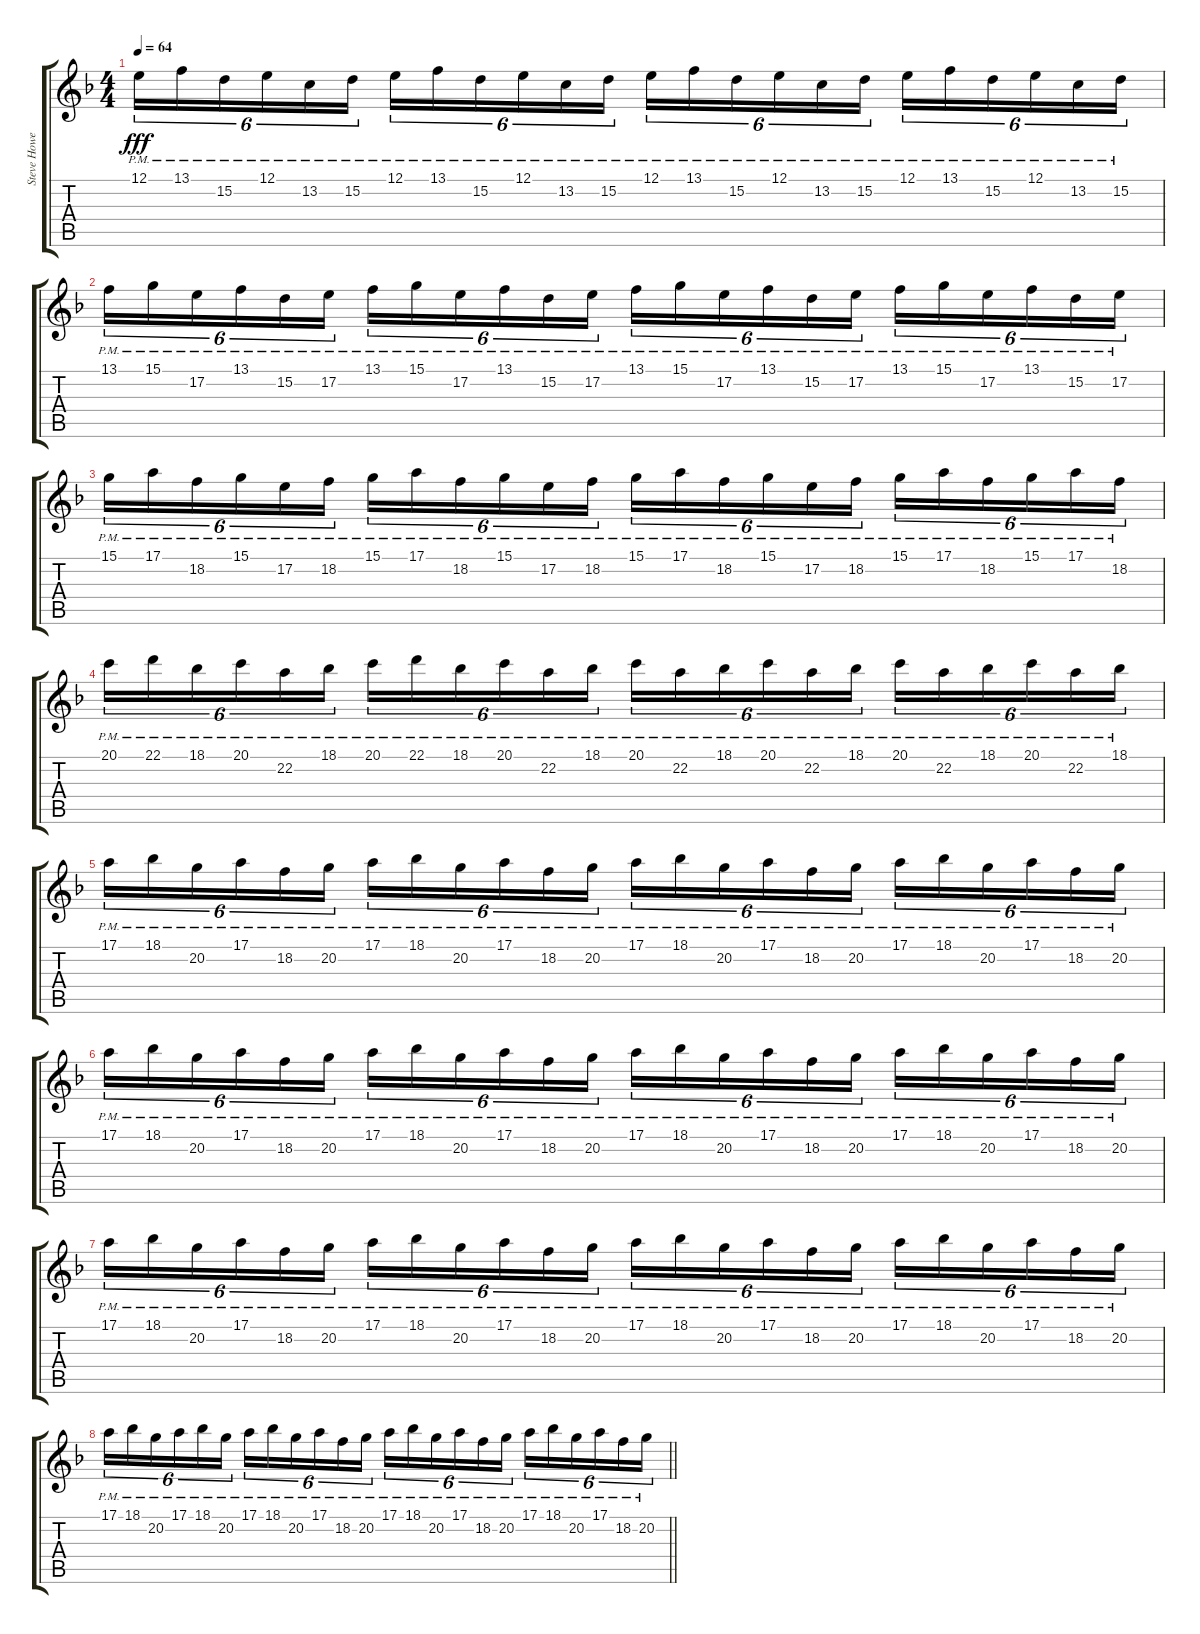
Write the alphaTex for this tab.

\track ("Steve Howe 1" "Steve Howe") {instrument shamisen}
\staff {score tabs}
\tuning (E4 B3 G3 D3 A2 E2) {hide}
\ts (4 4)
\tempo 64
\clef g2
\ks f
12.1{pm}.16{tu (6 4) dy fff} 13.1{pm}.16{tu (6 4)} 15.2{pm}.16{tu (6 4)} 12.1{pm}.16{tu (6 4)} 13.2{pm}.16{tu (6 4)} 15.2{pm}.16{tu (6 4)} 12.1{pm}.16{tu (6 4)} 13.1{pm}.16{tu (6 4)} 15.2{pm}.16{tu (6 4)} 12.1{pm}.16{tu (6 4)} 13.2{pm}.16{tu (6 4)} 15.2{pm}.16{tu (6 4)} 12.1{pm}.16{tu (6 4)} 13.1{pm}.16{tu (6 4)} 15.2{pm}.16{tu (6 4)} 12.1{pm}.16{tu (6 4)} 13.2{pm}.16{tu (6 4)} 15.2{pm}.16{tu (6 4)} 12.1{pm}.16{tu (6 4)} 13.1{pm}.16{tu (6 4)} 15.2{pm}.16{tu (6 4)} 12.1{pm}.16{tu (6 4)} 13.2{pm}.16{tu (6 4)} 15.2{pm}.16{tu (6 4)} |
13.1{pm}.16{tu (6 4)} 15.1{pm}.16{tu (6 4)} 17.2{pm}.16{tu (6 4)} 13.1{pm}.16{tu (6 4)} 15.2{pm}.16{tu (6 4)} 17.2{pm}.16{tu (6 4)} 13.1{pm}.16{tu (6 4)} 15.1{pm}.16{tu (6 4)} 17.2{pm}.16{tu (6 4)} 13.1{pm}.16{tu (6 4)} 15.2{pm}.16{tu (6 4)} 17.2{pm}.16{tu (6 4)} 13.1{pm}.16{tu (6 4)} 15.1{pm}.16{tu (6 4)} 17.2{pm}.16{tu (6 4)} 13.1{pm}.16{tu (6 4)} 15.2{pm}.16{tu (6 4)} 17.2{pm}.16{tu (6 4)} 13.1{pm}.16{tu (6 4)} 15.1{pm}.16{tu (6 4)} 17.2{pm}.16{tu (6 4)} 13.1{pm}.16{tu (6 4)} 15.2{pm}.16{tu (6 4)} 17.2{pm}.16{tu (6 4)} |
15.1{pm}.16{tu (6 4)} 17.1{pm}.16{tu (6 4)} 18.2{pm}.16{tu (6 4)} 15.1{pm}.16{tu (6 4)} 17.2{pm}.16{tu (6 4)} 18.2{pm}.16{tu (6 4)} 15.1{pm}.16{tu (6 4)} 17.1{pm}.16{tu (6 4)} 18.2{pm}.16{tu (6 4)} 15.1{pm}.16{tu (6 4)} 17.2{pm}.16{tu (6 4)} 18.2{pm}.16{tu (6 4)} 15.1{pm}.16{tu (6 4)} 17.1{pm}.16{tu (6 4)} 18.2{pm}.16{tu (6 4)} 15.1{pm}.16{tu (6 4)} 17.2{pm}.16{tu (6 4)} 18.2{pm}.16{tu (6 4)} 15.1{pm}.16{tu (6 4)} 17.1{pm}.16{tu (6 4)} 18.2{pm}.16{tu (6 4)} 15.1{pm}.16{tu (6 4)} 17.1{pm}.16{tu (6 4)} 18.2{pm}.16{tu (6 4)} |
20.1{pm}.16{tu (6 4)} 22.1{pm}.16{tu (6 4)} 18.1{pm}.16{tu (6 4)} 20.1{pm}.16{tu (6 4)} 22.2{pm}.16{tu (6 4)} 18.1{pm}.16{tu (6 4)} 20.1{pm}.16{tu (6 4)} 22.1{pm}.16{tu (6 4)} 18.1{pm}.16{tu (6 4)} 20.1{pm}.16{tu (6 4)} 22.2{pm}.16{tu (6 4)} 18.1{pm}.16{tu (6 4)} 20.1{pm}.16{tu (6 4)} 22.2{pm}.16{tu (6 4)} 18.1{pm}.16{tu (6 4)} 20.1{pm}.16{tu (6 4)} 22.2{pm}.16{tu (6 4)} 18.1{pm}.16{tu (6 4)} 20.1{pm}.16{tu (6 4)} 22.2{pm}.16{tu (6 4)} 18.1{pm}.16{tu (6 4)} 20.1{pm}.16{tu (6 4)} 22.2{pm}.16{tu (6 4)} 18.1{pm}.16{tu (6 4)} |
17.1{pm}.16{tu (6 4)} 18.1{pm}.16{tu (6 4)} 20.2{pm}.16{tu (6 4)} 17.1{pm}.16{tu (6 4)} 18.2{pm}.16{tu (6 4)} 20.2{pm}.16{tu (6 4)} 17.1{pm}.16{tu (6 4)} 18.1{pm}.16{tu (6 4)} 20.2{pm}.16{tu (6 4)} 17.1{pm}.16{tu (6 4)} 18.2{pm}.16{tu (6 4)} 20.2{pm}.16{tu (6 4)} 17.1{pm}.16{tu (6 4)} 18.1{pm}.16{tu (6 4)} 20.2{pm}.16{tu (6 4)} 17.1{pm}.16{tu (6 4)} 18.2{pm}.16{tu (6 4)} 20.2{pm}.16{tu (6 4)} 17.1{pm}.16{tu (6 4)} 18.1{pm}.16{tu (6 4)} 20.2{pm}.16{tu (6 4)} 17.1{pm}.16{tu (6 4)} 18.2{pm}.16{tu (6 4)} 20.2{pm}.16{tu (6 4)} |
17.1{pm}.16{tu (6 4)} 18.1{pm}.16{tu (6 4)} 20.2{pm}.16{tu (6 4)} 17.1{pm}.16{tu (6 4)} 18.2{pm}.16{tu (6 4)} 20.2{pm}.16{tu (6 4)} 17.1{pm}.16{tu (6 4)} 18.1{pm}.16{tu (6 4)} 20.2{pm}.16{tu (6 4)} 17.1{pm}.16{tu (6 4)} 18.2{pm}.16{tu (6 4)} 20.2{pm}.16{tu (6 4)} 17.1{pm}.16{tu (6 4)} 18.1{pm}.16{tu (6 4)} 20.2{pm}.16{tu (6 4)} 17.1{pm}.16{tu (6 4)} 18.2{pm}.16{tu (6 4)} 20.2{pm}.16{tu (6 4)} 17.1{pm}.16{tu (6 4)} 18.1{pm}.16{tu (6 4)} 20.2{pm}.16{tu (6 4)} 17.1{pm}.16{tu (6 4)} 18.2{pm}.16{tu (6 4)} 20.2{pm}.16{tu (6 4)} |
17.1{pm}.16{tu (6 4)} 18.1{pm}.16{tu (6 4)} 20.2{pm}.16{tu (6 4)} 17.1{pm}.16{tu (6 4)} 18.2{pm}.16{tu (6 4)} 20.2{pm}.16{tu (6 4)} 17.1{pm}.16{tu (6 4)} 18.1{pm}.16{tu (6 4)} 20.2{pm}.16{tu (6 4)} 17.1{pm}.16{tu (6 4)} 18.2{pm}.16{tu (6 4)} 20.2{pm}.16{tu (6 4)} 17.1{pm}.16{tu (6 4)} 18.1{pm}.16{tu (6 4)} 20.2{pm}.16{tu (6 4)} 17.1{pm}.16{tu (6 4)} 18.2{pm}.16{tu (6 4)} 20.2{pm}.16{tu (6 4)} 17.1{pm}.16{tu (6 4)} 18.1{pm}.16{tu (6 4)} 20.2{pm}.16{tu (6 4)} 17.1{pm}.16{tu (6 4)} 18.2{pm}.16{tu (6 4)} 20.2{pm}.16{tu (6 4)} |
\barLineRight lightlight
17.1{pm}.16{tu (6 4)} 18.1{pm}.16{tu (6 4)} 20.2{pm}.16{tu (6 4)} 17.1{pm}.16{tu (6 4)} 18.1{pm}.16{tu (6 4)} 20.2{pm}.16{tu (6 4)} 17.1{pm}.16{tu (6 4)} 18.1{pm}.16{tu (6 4)} 20.2{pm}.16{tu (6 4)} 17.1{pm}.16{tu (6 4)} 18.2{pm}.16{tu (6 4)} 20.2{pm}.16{tu (6 4)} 17.1{pm}.16{tu (6 4)} 18.1{pm}.16{tu (6 4)} 20.2{pm}.16{tu (6 4)} 17.1{pm}.16{tu (6 4)} 18.2{pm}.16{tu (6 4)} 20.2{pm}.16{tu (6 4)} 17.1{pm}.16{tu (6 4)} 18.1{pm}.16{tu (6 4)} 20.2{pm}.16{tu (6 4)} 17.1{pm}.16{tu (6 4)} 18.2{pm}.16{tu (6 4)} 20.2{pm}.16{tu (6 4)}
